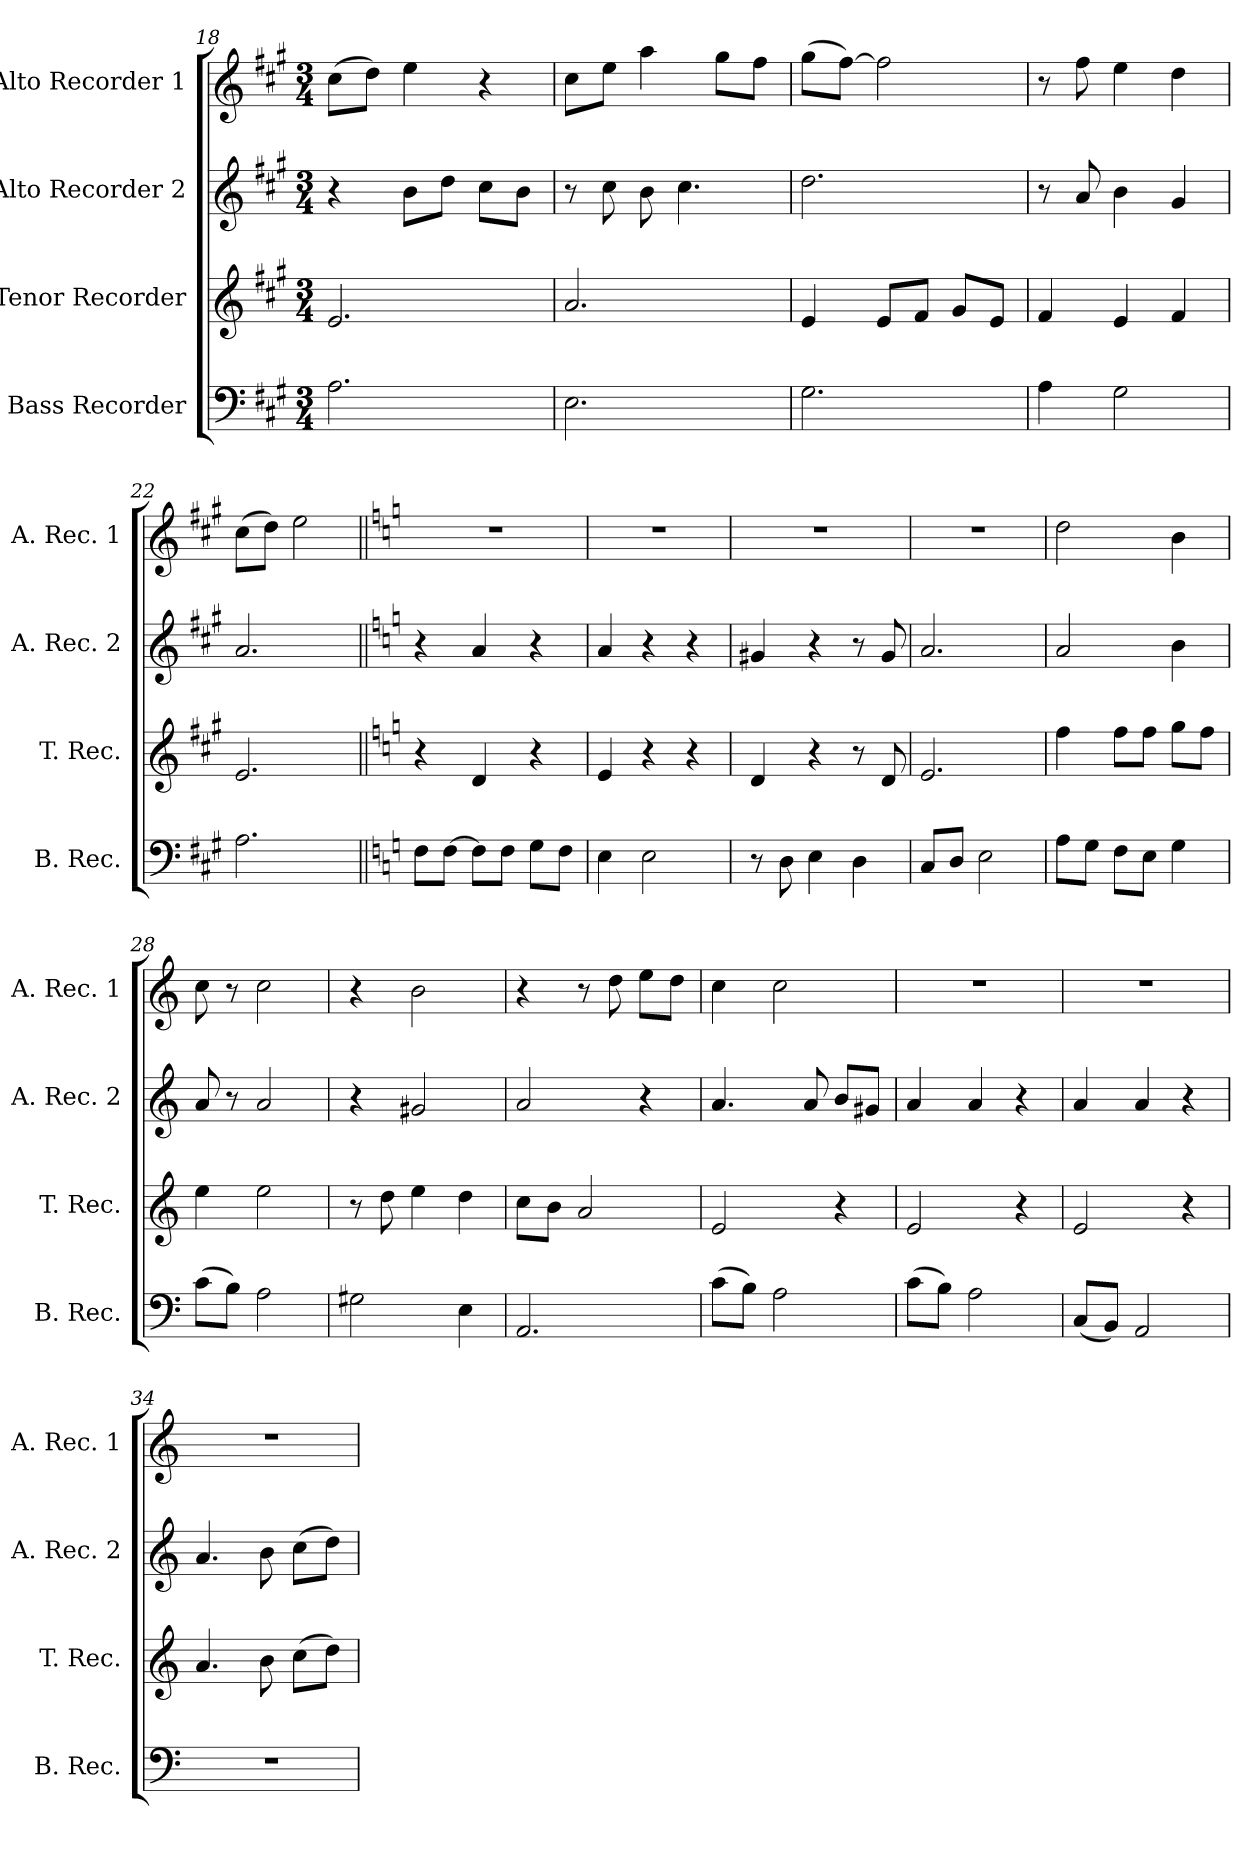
**kern	**kern	**kern	**kern
*part4	*part3	*part2	*part1
*staff4	*staff3	*staff2	*staff1
*I"Bass Recorder	*I"Tenor Recorder	*I"Alto Recorder 2	*I"Alto Recorder 1
*I'B. Rec.	*I'T. Rec.	*I'A. Rec. 2	*I'A. Rec. 1
*clefF4	*clefG2	*clefG2	*clefG2
*k[f#c#g#]	*k[f#c#g#]	*k[f#c#g#]	*k[f#c#g#]
*A:	*A:	*A:	*A:
*M3/4	*M3/4	*M3/4	*M3/4
=18	=18	=18	=18
2.A\	2.e/	4r	(>8cc#\L
.	.	.	8dd\J)
.	.	8b\L	4ee\
.	.	8dd\J	.
.	.	8cc#\L	4r
.	.	8b\J	.
=19	=19	=19	=19
2.E\	2.a/	8r	8cc#\L
.	.	8cc#\	8ee\J
.	.	8b\	4aa\
.	.	4.cc#\	.
.	.	.	8gg#\L
.	.	.	8ff#\J
=20	=20	=20	=20
2.G#\	4e/	2.dd\	(>8gg#\L
.	.	.	[8ff#\J)
.	8e/L	.	2ff#\]
.	8f#/J	.	.
.	8g#/L	.	.
.	8e/J	.	.
=21	=21	=21	=21
4A\	4f#/	8r	8r
.	.	8a/	8ff#\
2G#\	4e/	4b\	4ee\
.	4f#/	4g#/	4dd\
!!LO:PB:g=z
=22	=22	=22	=22
2.A\	2.e/	2.a/	(>8cc#\L
.	.	.	8dd\J)
.	.	.	2ee\
=23||	=23||	=23||	=23||
*k[]	*k[]	*k[]	*k[]
*a:	*a:	*a:	*a:
8F\L	4r	4r	2.r
[8F\J	.	.	.
8F\L]	4d/	4a/	.
8F\J	.	.	.
8G\L	4r	4r	.
8F\J	.	.	.
=24	=24	=24	=24
4E\	4e/	4a/	2.r
2E\	4r	4r	.
.	4r	4r	.
=25	=25	=25	=25
8r	4d/	4g#X/	2.r
8D\	.	.	.
4E\	4r	4r	.
4D\	8r	8r	.
.	8d/	8g#/	.
=26	=26	=26	=26
8C/L	2.e/	2.a/	2.r
8D/J	.	.	.
2E\	.	.	.
=27	=27	=27	=27
8A\L	4ff\	2a/	2dd\
8G\J	.	.	.
8F\L	8ff\L	.	.
8E\J	8ff\J	.	.
4G\	8gg\L	4b\	4b\
.	8ff\J	.	.
=28	=28	=28	=28
(>8c\L	4ee\	8a/	8cc\
8B\J)	.	8r	8r
2A\	2ee\	2a/	2cc\
!!LO:LB:g=z
=29	=29	=29	=29
2G#X\	8r	4r	4r
.	8dd\	.	.
.	4ee\	2g#X/	2b\
4E\	4dd\	.	.
=30	=30	=30	=30
2.AA/	8cc\L	2a/	4r
.	8b\J	.	.
.	2a/	.	8r
.	.	.	8dd\
.	.	4r	8ee\L
.	.	.	8dd\J
=31	=31	=31	=31
(>8c\L	2e/	4.a/	4cc\
8B\J)	.	.	.
2A\	.	.	2cc\
.	.	8a/	.
.	4r	8b/L	.
.	.	8g#X/J	.
=32	=32	=32	=32
(>8c\L	2e/	4a/	2.r
8B\J)	.	.	.
2A\	.	4a/	.
.	4r	4r	.
=33	=33	=33	=33
(<8C/L	2e/	4a/	2.r
8BB/J)	.	.	.
2AA/	.	4a/	.
.	4r	4r	.
=34	=34	=34	=34
2.r	4.a/	4.a/	2.r
.	8b\	8b\	.
.	(>8cc\L	(>8cc\L	.
.	8dd\J)	8dd\J)	.
=	=	=	=
*-	*-	*-	*-
